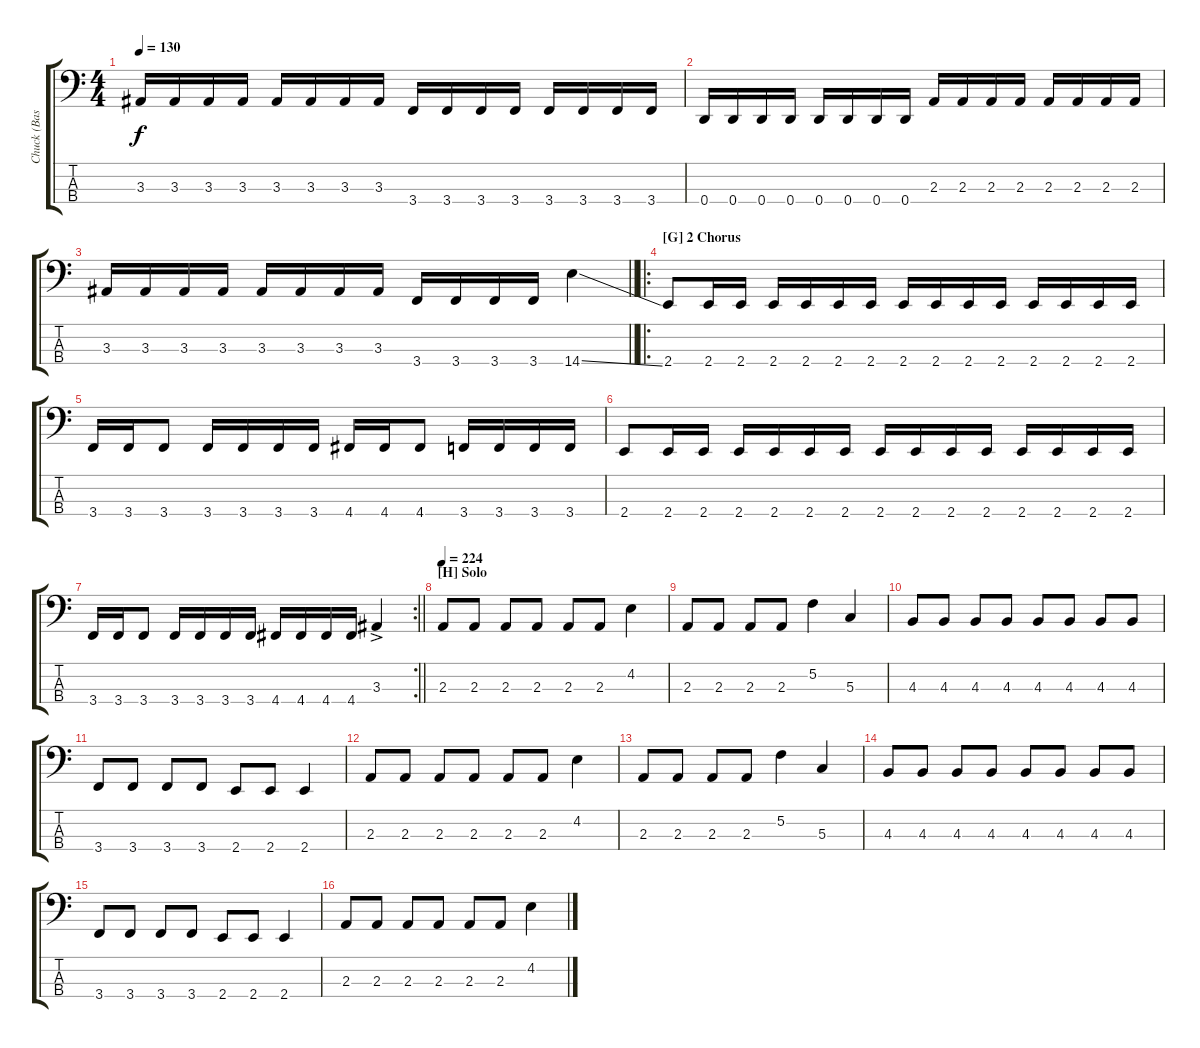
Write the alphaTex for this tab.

\track ("Chuck (Bass)" "Chuck (Bas") {instrument electricbasspick}
\staff {score tabs}
\tuning (F2 C2 G1 D1) {hide}
\ts (4 4)
\tempo 130
\clef f4
\ks c
3.3.16{dy f} 3.3.16 3.3.16 3.3.16 3.3.16 3.3.16 3.3.16 3.3.16 3.4.16 3.4.16 3.4.16 3.4.16 3.4.16 3.4.16 3.4.16 3.4.16 |
0.4.16 0.4.16 0.4.16 0.4.16 0.4.16 0.4.16 0.4.16 0.4.16 2.3.16 2.3.16 2.3.16 2.3.16 2.3.16 2.3.16 2.3.16 2.3.16 |
\barLineRight lightlight
3.3.16 3.3.16 3.3.16 3.3.16 3.3.16 3.3.16 3.3.16 3.3.16 3.4.16 3.4.16 3.4.16 3.4.16 14.4{ss}.4 |
\ro
\section ("" "[G] 2 Chorus")
2.4.8 2.4.16 2.4.16 2.4.16 2.4.16 2.4.16 2.4.16 2.4.16 2.4.16 2.4.16 2.4.16 2.4.16 2.4.16 2.4.16 2.4.16 |
3.4.16 3.4.16 3.4.8 3.4.16 3.4.16 3.4.16 3.4.16 4.4.16 4.4.16 4.4.8 3.4.16 3.4.16 3.4.16 3.4.16 |
2.4.8 2.4.16 2.4.16 2.4.16 2.4.16 2.4.16 2.4.16 2.4.16 2.4.16 2.4.16 2.4.16 2.4.16 2.4.16 2.4.16 2.4.16 |
\rc 2
\barLineRight lightlight
3.4.16 3.4.16 3.4.8 3.4.16 3.4.16 3.4.16 3.4.16 4.4.16 4.4.16 4.4.16 4.4.16 3.3{ac}.4 |
\section ("" "[H] Solo")
\tempo 224
2.3.8 2.3.8 2.3.8 2.3.8 2.3.8 2.3.8 4.2.4 |
2.3.8 2.3.8 2.3.8 2.3.8 5.2.4 5.3.4 |
4.3.8 4.3.8 4.3.8 4.3.8 4.3.8 4.3.8 4.3.8 4.3.8 |
3.4.8 3.4.8 3.4.8 3.4.8 2.4.8 2.4.8 2.4.4 |
2.3.8 2.3.8 2.3.8 2.3.8 2.3.8 2.3.8 4.2.4 |
2.3.8 2.3.8 2.3.8 2.3.8 5.2.4 5.3.4 |
4.3.8 4.3.8 4.3.8 4.3.8 4.3.8 4.3.8 4.3.8 4.3.8 |
3.4.8 3.4.8 3.4.8 3.4.8 2.4.8 2.4.8 2.4.4 |
2.3.8 2.3.8 2.3.8 2.3.8 2.3.8 2.3.8 4.2.4
